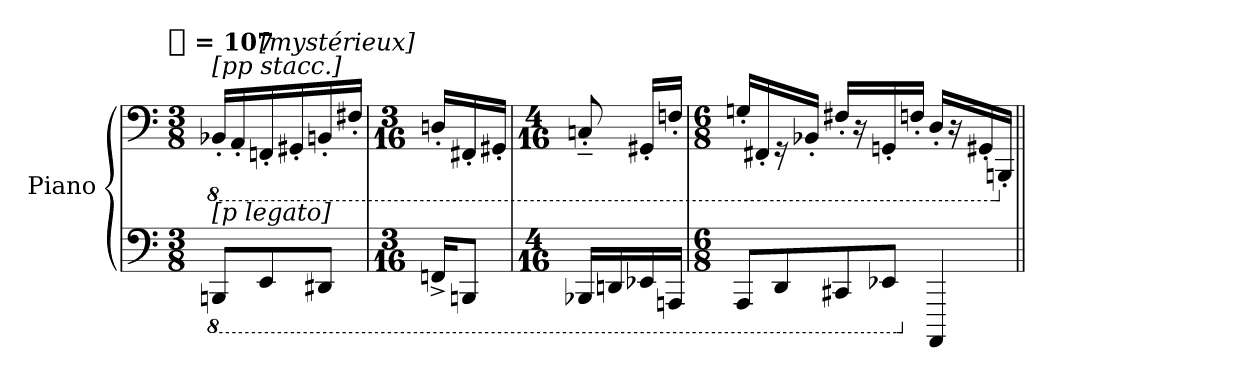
**kern	**kern
*part1	*part1
*staff2	*staff1
*I"Piano	*
*I'Pno.	*
*clefF4	*clefF4
*k[]	*k[]
*C:	*C:
!!LO:TX:omd:t=[8th] = 107
*M3/8	*M3/8
*MM54	*MM54
*8ba	*
*	*8ba
=1	=1
!	!LO:TX:b:t=[p legato]
!	!LO:TX:a:t=[pp stacc.]
8BBBBnL	16BBB-X'LL
.	16AAA'
!	!LO:TX:a:i:t=[mystérieux]
8EEE	16FFFn'
.	16GGG#X'
8DDD#XJ	16BBBn'
.	16FF#X'JJ
=2	=2
*M3/16	*M3/16
16FFFn^KL	16DDn'LL
8BBBBnJ	16FFF#X'
.	16GGG#X'JJ
=3	=3
*M4/16	*M4/16
16BBBB-XLL	8CCn'~
16DDDn	.
16EEE-X	16GGG#X'LL
16AAAAnJJ	16FFn'JJ
=4	=4
*M6/8	*M6/8
8AAAAL	16GGn'LL
.	16FFF#X'
8DDD	16r
.	16BBB-X'JJ
8CCC#X	16FF#X'LL
.	16r
8EEE-XJ	16GGGn'
.	16FFn'JJ
*X8ba	*
4AAAA	16DD'LL
.	16r
.	16GGG#X'
*	*X8ba
.	16BBBn'JJ
=||	=||
*-	*-
